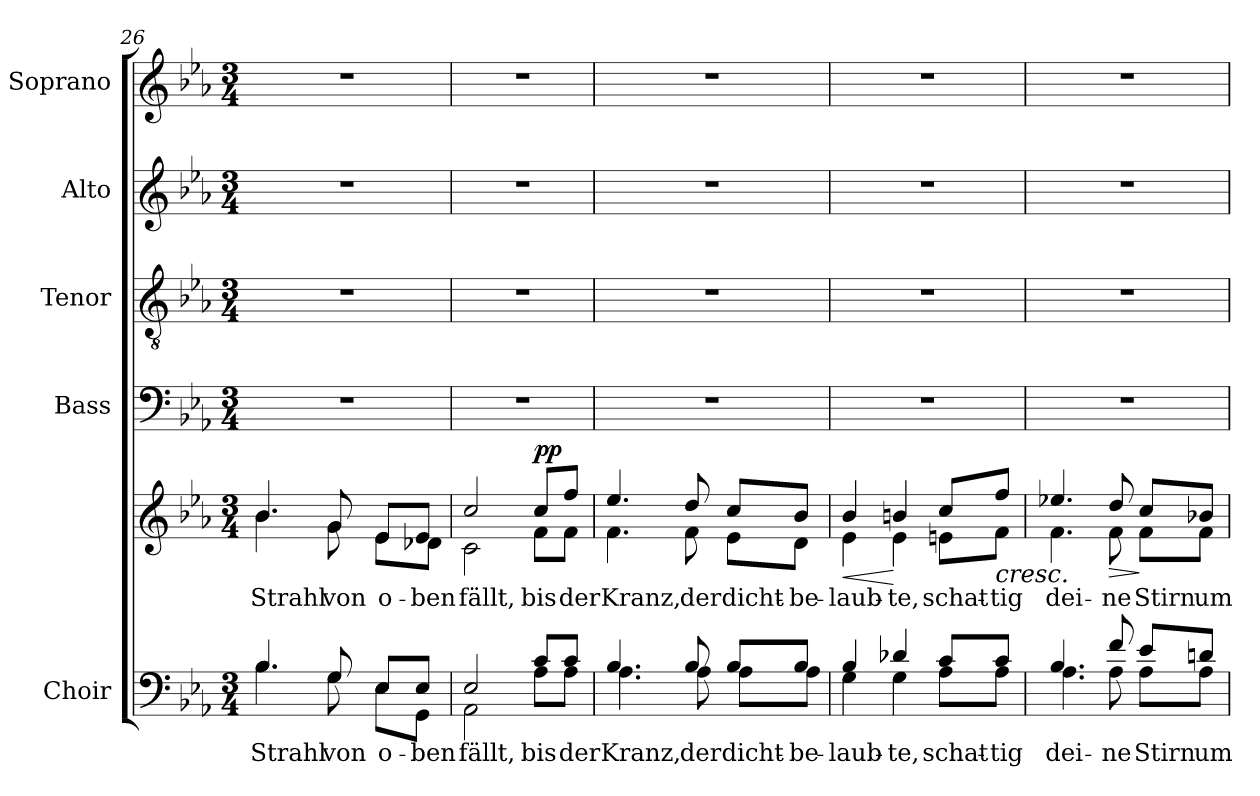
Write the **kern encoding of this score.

**kern	**text	**kern	**text	**dynam	**kern	**kern	**kern	**kern
*part5	*part5	*part5	*part5	*part5	*part4	*part3	*part2	*part1
*staff6	*staff6	*staff5	*staff5	*staff5/6	*staff4	*staff3	*staff2	*staff1
*I"Choir	*	*	*	*	*I"Bass	*I"Tenor	*I"Alto	*I"Soprano
*I'Choir	*	*	*	*	*I'B.	*I'T.	*I'A.	*I'S.
*clefF4	*	*clefG2	*	*	*clefF4	*clefGv2	*clefG2	*clefG2
*	*	*	*	*	*	*ITrd7c12	*	*
*k[b-e-a-]	*	*k[b-e-a-]	*	*	*k[b-e-a-]	*k[b-e-a-]	*k[b-e-a-]	*k[b-e-a-]
*E-:	*	*E-:	*	*	*E-:	*E-:	*E-:	*E-:
*M3/4	*	*M3/4	*	*	*M3/4	*M3/4	*M3/4	*M3/4
=26	=26	=26	=26	=26	=26	=26	=26	=26
!	!LO:LY:b:color=#000000	!	!	!	!	!	!	!
*^	*	*	*	*	*	*	*	*
!	!	!	!	!LO:LY:b:color=#000000	!	!LO:N:vis=1	!LO:N:vis=1	!LO:N:vis=1	!LO:N:vis=1
*	*	*	*^	*	*	*	*	*	*
4.B-i/	4.B-i\	Strahl	4.b-i/	4.b-i\	Strahl	.	2.r	2.r	2.r	2.r
!	!	!LO:LY:b:color=#000000	!	!	!	!	!	!	!	!
!	!	!	!	!	!LO:LY:b:color=#000000	!	!	!	!	!
8Gi/	8Gi\	von	8gi/	8gi\	von	.	.	.	.	.
!	!	!LO:LY:b:color=#000000	!	!	!	!	!	!	!	!
!	!	!	!	!	!LO:LY:b:color=#000000	!	!	!	!	!
8E-i/L	8E-i\L	o-	8e-i/L	8e-i\L	o-	.	.	.	.	.
!	!	!LO:LY:b:color=#000000	!	!	!	!	!	!	!	!
!	!	!	!	!	!LO:LY:b:color=#000000	!	!	!	!	!
8E-i/J	8GGi\J	-ben	8e-i/J	8d-Xi\J	-ben	.	.	.	.	.
=27	=27	=27	=27	=27	=27	=27	=27	=27	=27	=27
!	!	!LO:LY:b:color=#000000	!	!	!	!	!	!	!	!
!	!	!	!	!	!LO:LY:b:color=#000000	!	!LO:N:vis=1	!LO:N:vis=1	!LO:N:vis=1	!LO:N:vis=1
2E-i/	2AA-i\	fällt,	2cci/	2ci\	fällt,	.	2.r	2.r	2.r	2.r
!	!	!LO:LY:b:color=#000000	!	!	!	!	!	!	!	!
!	!	!	!	!	!LO:LY:b:color=#000000	!	!	!	!	!
8ci/L	8A-i\L	bis	8cci/L	8fi\L	bis	p p	.	.	.	.
!	!	!LO:LY:b:color=#000000	!	!	!	!	!	!	!	!
!	!	!	!	!	!LO:LY:b:color=#000000	!	!	!	!	!
8ci/J	8A-i\J	der	8ffi/J	8fi\J	der	.	.	.	.	.
=28	=28	=28	=28	=28	=28	=28	=28	=28	=28	=28
!	!	!LO:LY:b:color=#000000	!	!	!	!	!	!	!	!
!	!	!	!	!	!LO:LY:b:color=#000000	!	!LO:N:vis=1	!LO:N:vis=1	!LO:N:vis=1	!LO:N:vis=1
4.B-i/	4.A-i\	Kranz,	4.ee-i/	4.fi\	Kranz,	.	2.r	2.r	2.r	2.r
!	!	!LO:LY:b:color=#000000	!	!	!	!	!	!	!	!
!	!	!	!	!	!LO:LY:b:color=#000000	!	!	!	!	!
8B-i/	8A-i\	der	8ddi/	8fi\	der	.	.	.	.	.
!	!	!LO:LY:b:color=#000000	!	!	!	!	!	!	!	!
!	!	!	!	!	!LO:LY:b:color=#000000	!	!	!	!	!
8B-i/L	8A-i\L	dicht-	8cci/L	8e-i\L	dicht-	.	.	.	.	.
!	!	!LO:LY:b:color=#000000	!	!	!	!	!	!	!	!
!	!	!	!	!	!LO:LY:b:color=#000000	!	!	!	!	!
8B-i/J	8A-i\J	-be-	8b-i/J	8di\J	-be-	.	.	.	.	.
!!LO:LB:g=z
=29	=29	=29	=29	=29	=29	=29	=29	=29	=29	=29
!	!	!LO:LY:b:color=#000000	!	!	!	!	!	!	!	!
!	!	!	!	!	!LO:LY:b:color=#000000	!LO:HP:b	!LO:N:vis=1	!LO:N:vis=1	!LO:N:vis=1	!LO:N:vis=1
4B-i/	4Gi\	-laub-	4b-i/	4e-i\	-laub-	<	2.r	2.r	2.r	2.r
!	!	!LO:LY:b:color=#000000	!	!	!	!	!	!	!	!
!	!	!	!	!	!LO:LY:b:color=#000000	!	!	!	!	!
4d-Xi/	4Gi\	-te,	4bni/	4e-i\	-te,	[	.	.	.	.
!	!	!LO:LY:b:color=#000000	!	!	!	!	!	!	!	!
!	!	!	!	!	!LO:LY:b:color=#000000	!	!	!	!	!
8ci/L	8A-i\L	schat-	8cci/L	8eni\L	schat-	.	.	.	.	.
!	!	!LO:LY:b:color=#000000	!	!	!	!	!	!	!	!
!	!	!	!	!	!LO:LY:b:color=#000000	!LO:HP:n=1:b	!	!	!	!
8ci/J	8A-i\J	-tig	8ffi/J	8fi\J	-tig	[ <	.	.	.	.
=30	=30	=30	=30	=30	=30	=30	=30	=30	=30	=30
!	!	!LO:LY:b:color=#000000	!	!	!	!	!	!	!	!
!	!	!	!	!	!LO:LY:b:color=#000000	!	!LO:N:vis=1	!LO:N:vis=1	!LO:N:vis=1	!LO:N:vis=1
4.B-i/	4.A-i\	dei-	4.ee-Xi/	4.fi\	dei-	.	2.r	2.r	2.r	2.r
!	!	!LO:LY:b:color=#000000	!	!	!	!	!	!	!	!
!	!	!	!	!	!LO:LY:b:color=#000000	!LO:HP:b	!	!	!	!
8fi/	8A-i\	-ne	8ddi/	8fi\	-ne	>	.	.	.	.
!	!	!LO:LY:b:color=#000000	!	!	!	!	!	!	!	!
!	!	!	!	!	!LO:LY:b:color=#000000	!	!	!	!	!
8e-i/L	8A-i\L	Stirn	8cci/L	8fi\L	Stirn	]	.	.	.	.
!	!	!LO:LY:b:color=#000000	!	!	!	!	!	!	!	!
!	!	!	!	!	!LO:LY:b:color=#000000	!	!	!	!	!
8dni/J	8A-i\J	um-	8b-Xi/J	8fi\J	um-	.	.	.	.	.
*v	*v	*	*	*	*	*	*	*	*	*
*	*	*v	*v	*	*	*	*	*	*
=	=	=	=	=	=	=	=	=
*-	*-	*-	*-	*-	*-	*-	*-	*-
